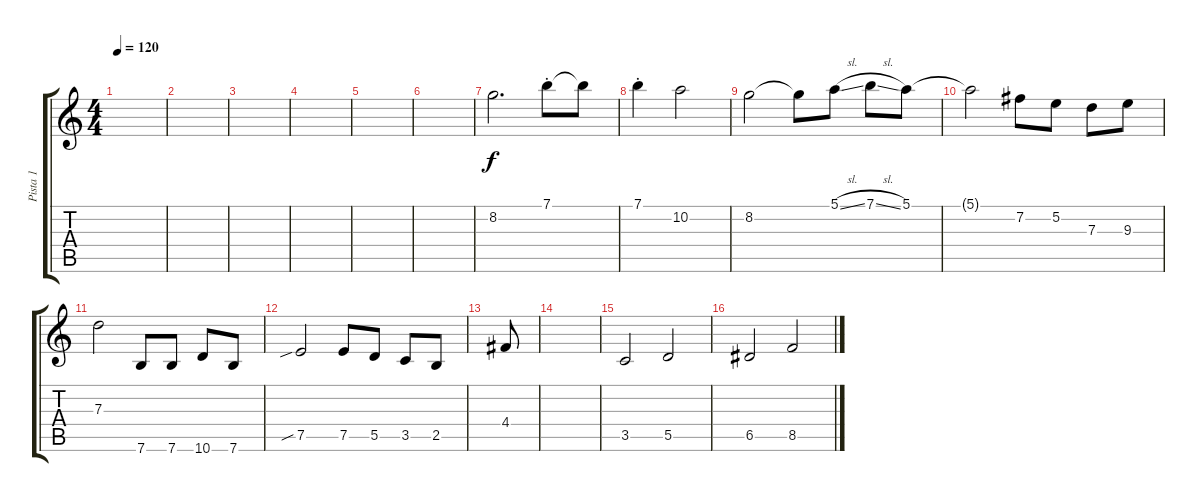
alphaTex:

\track ("Pista 1" "Pista 1") {instrument acousticguitarsteel}
\staff {score tabs}
\tuning (E4 B3 G3 D3 A2 E2) {hide}
\ts (4 4)
\tempo 120
\clef g2
\ks c
|
|
|
|
|
|
8.2.2{d volume 16 instrument overdrivenguitar} 7.1{st}.8 7.1{t}.8 |
7.1{st}.4 10.2.2 |
8.2.2 8.2{t}.8 5.1{sl}.8 7.1{sl}.8 5.1.8 |
5.1{t}.2 7.2.8 5.2.8 7.3.8 9.3.8 |
7.3.2 7.6.8 7.6.8 10.6.8 7.6.8 |
7.5{sib}.2 7.5.8 5.5.8 3.5.8 2.5.8 |
4.4.8 |
|
3.5.2 5.5.2 |
6.5.2 8.5.2
